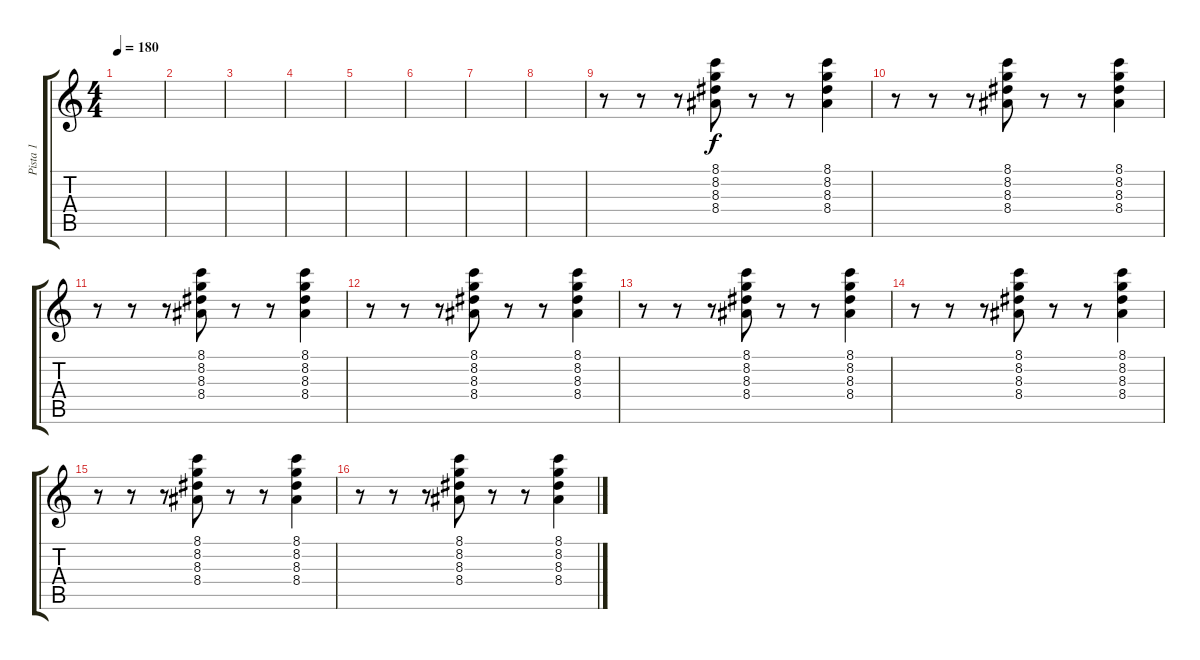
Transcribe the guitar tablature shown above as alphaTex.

\track ("Pista 1" "Pista 1") {instrument distortionguitar}
\staff {score tabs}
\tuning (E4 B3 G3 D3 A2 E2) {hide}
\ts (4 4)
\tempo 180
\clef g2
\ks c
|
|
|
|
|
|
|
|
r.8 r.8 r.8 (8.1 8.2 8.3 8.4).8 r.8 r.8 (8.1 8.2 8.3 8.4).4 |
r.8 r.8 r.8 (8.1 8.2 8.3 8.4).8 r.8 r.8 (8.1 8.2 8.3 8.4).4 |
r.8 r.8 r.8 (8.1 8.2 8.3 8.4).8 r.8 r.8 (8.1 8.2 8.3 8.4).4 |
r.8 r.8 r.8 (8.1 8.2 8.3 8.4).8 r.8 r.8 (8.1 8.2 8.3 8.4).4 |
r.8 r.8 r.8 (8.1 8.2 8.3 8.4).8 r.8 r.8 (8.1 8.2 8.3 8.4).4 |
r.8 r.8 r.8 (8.1 8.2 8.3 8.4).8 r.8 r.8 (8.1 8.2 8.3 8.4).4 |
r.8 r.8 r.8 (8.1 8.2 8.3 8.4).8 r.8 r.8 (8.1 8.2 8.3 8.4).4 |
r.8 r.8 r.8 (8.1 8.2 8.3 8.4).8 r.8 r.8 (8.1 8.2 8.3 8.4).4
